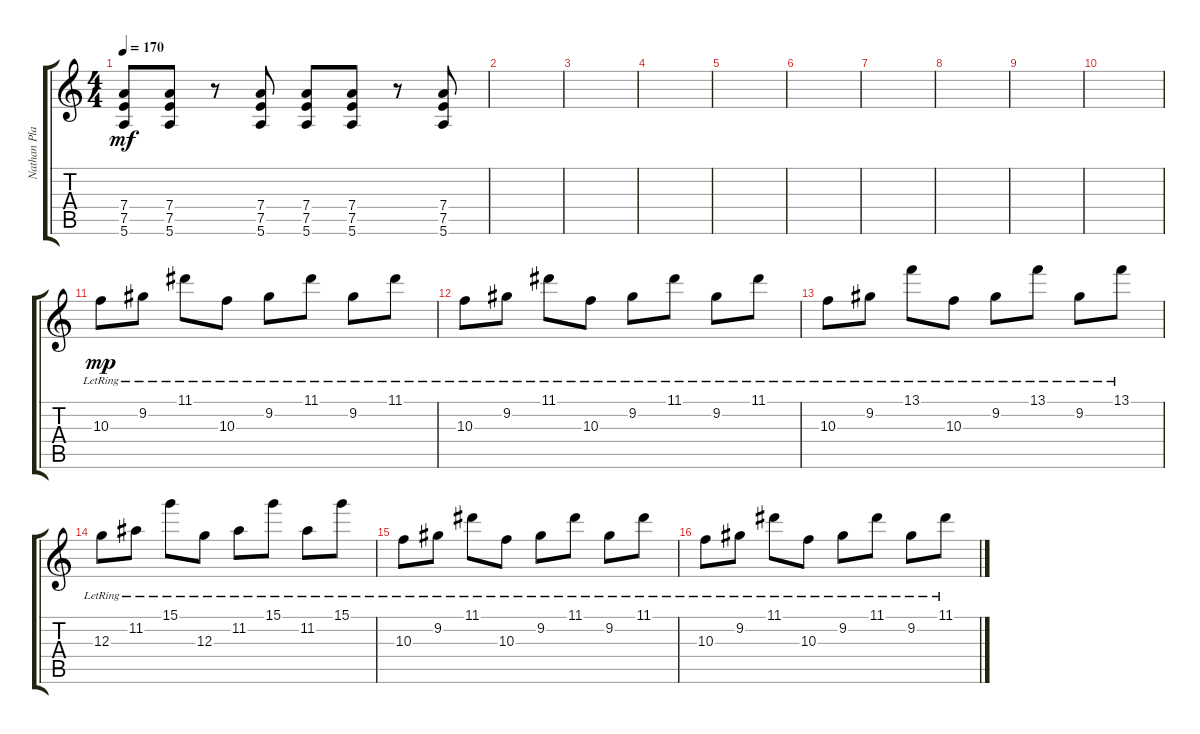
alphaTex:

\track ("Nathan Playing guitar" "Nathan Pla") {instrument distortionguitar}
\staff {score tabs}
\tuning (E4 B3 G3 D3 A2 E2) {hide}
\ts (4 4)
\tempo 170
\clef g2
\ks c
(7.4 7.5 5.6).8{dy mf} (7.4 7.5 5.6).8 r.8 (7.4 7.5 5.6).8 (7.4 7.5 5.6).8 (7.4 7.5 5.6).8 r.8 (7.4 7.5 5.6).8 |
|
|
|
|
|
|
|
|
|
10.3{lr}.8{dy mp} 9.2{lr}.8 11.1{lr}.8 10.3{lr}.8 9.2{lr}.8 11.1{lr}.8 9.2{lr}.8 11.1{lr}.8 |
10.3{lr}.8 9.2{lr}.8 11.1{lr}.8 10.3{lr}.8 9.2{lr}.8 11.1{lr}.8 9.2{lr}.8 11.1{lr}.8 |
10.3{lr}.8 9.2{lr}.8 13.1{lr}.8 10.3{lr}.8 9.2{lr}.8 13.1{lr}.8 9.2{lr}.8 13.1{lr}.8 |
12.3{lr}.8 11.2{lr}.8 15.1{lr}.8 12.3{lr}.8 11.2{lr}.8 15.1{lr}.8 11.2{lr}.8 15.1{lr}.8 |
10.3{lr}.8 9.2{lr}.8 11.1{lr}.8 10.3{lr}.8 9.2{lr}.8 11.1{lr}.8 9.2{lr}.8 11.1{lr}.8 |
10.3{lr}.8 9.2{lr}.8 11.1{lr}.8 10.3{lr}.8 9.2{lr}.8 11.1{lr}.8 9.2{lr}.8 11.1{lr}.8
